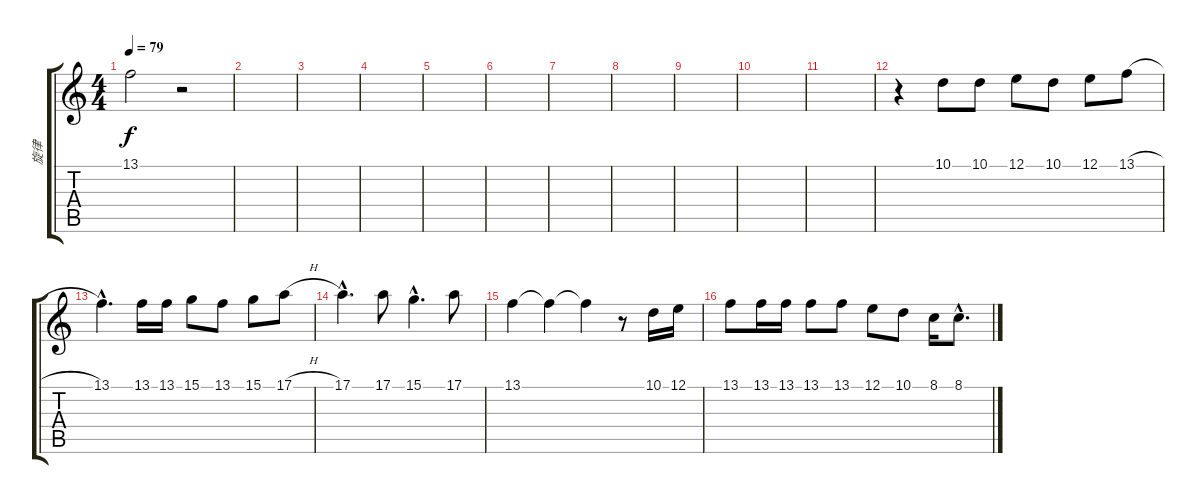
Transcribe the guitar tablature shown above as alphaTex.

\track ("旋律" "旋律") {instrument lead3calliope}
\staff {score tabs}
\tuning (E4 B3 G3 D3 A2 E2) {hide}
\ts (4 4)
\tempo 79
\clef g2
\ks c
13.1{t}.2{dy f} r.2 |
|
|
|
|
|
|
|
|
|
|
r.4 10.1.8 10.1.8 12.1.8 10.1.8 12.1.8 13.1{h}.8 |
13.1{hac}.4{d} 13.1.16 13.1.16 15.1.8 13.1.8 15.1.8 17.1{h}.8 |
17.1{hac}.4{d} 17.1.8 15.1{hac}.4{d} 17.1.8 |
13.1.4 13.1{t}.4 13.1{t}.4 r.8 10.1.16 12.1.16 |
13.1.8 13.1.16 13.1.16 13.1.8 13.1.8 12.1.8 10.1.8 8.1.16 8.1{hac}.8{d}
